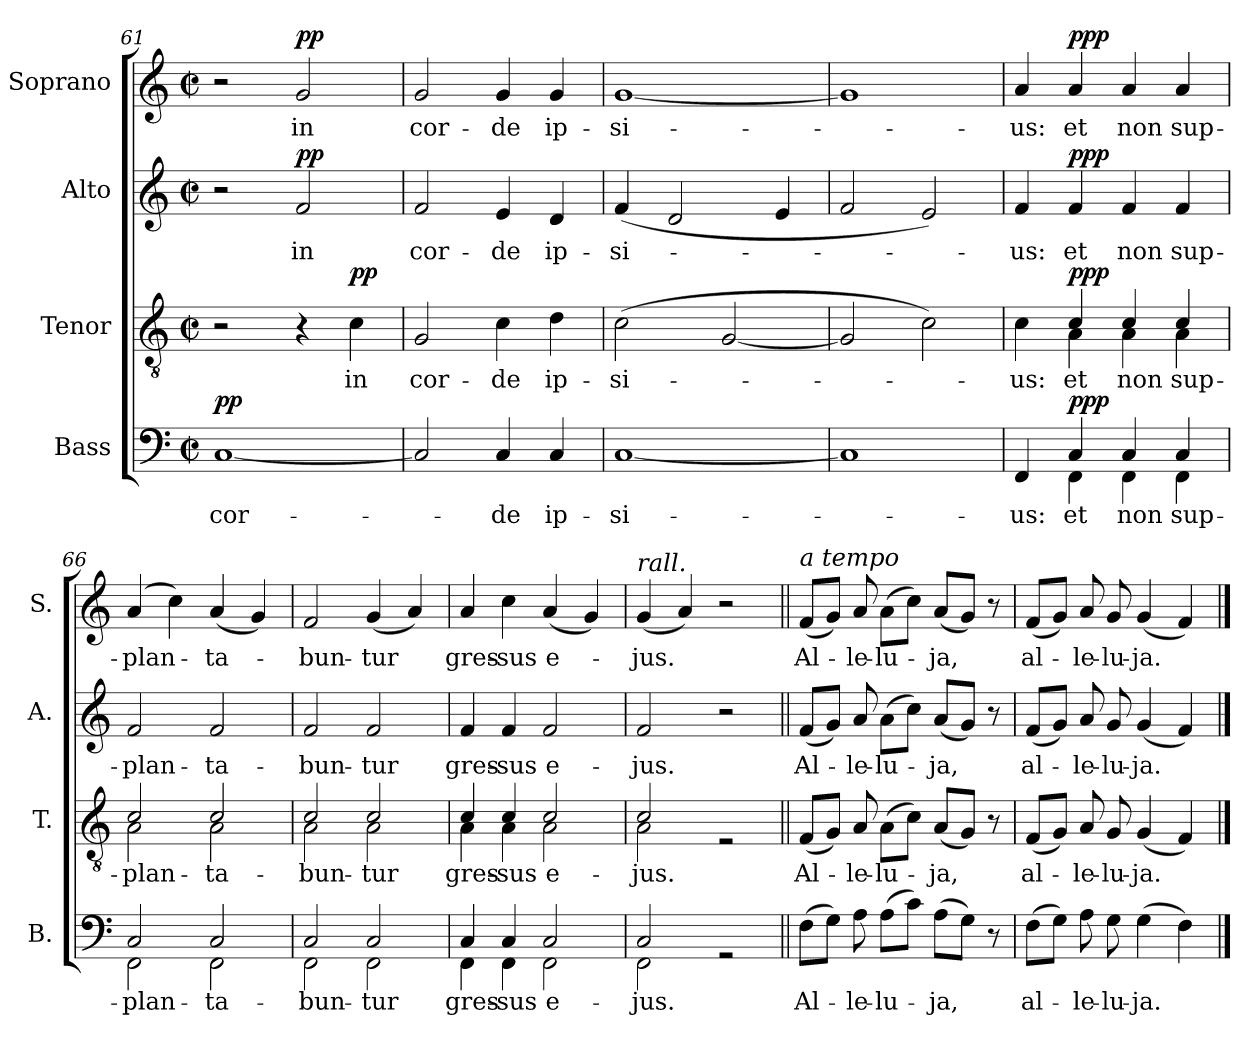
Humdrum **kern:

**kern	**text	**dynam	**kern	**text	**dynam	**kern	**text	**dynam	**kern	**text	**dynam
*part4	*part4	*part4	*part3	*part3	*part3	*part2	*part2	*part2	*part1	*part1	*part1
*staff4	*staff4	*staff4	*staff3	*staff3	*staff3	*staff2	*staff2	*staff2	*staff1	*staff1	*staff1
*I"Bass	*	*	*I"Tenor	*	*	*I"Alto	*	*	*I"Soprano	*	*
*I'B.	*	*	*I'T.	*	*	*I'A.	*	*	*I'S.	*	*
*clefF4	*	*	*clefGv2	*	*	*clefG2	*	*	*clefG2	*	*
*k[]	*	*	*k[]	*	*	*k[]	*	*	*k[]	*	*
*M2/2	*	*	*M2/2	*	*	*M2/2	*	*	*M2/2	*	*
*met(c|)	*	*	*met(c|)	*	*	*met(c|)	*	*	*met(c|)	*	*
=61	=61	=61	=61	=61	=61	=61	=61	=61	=61	=61	=61
!	!LO:LY:b	!LO:DY:a	!	!	!	!	!	!	!	!	!
[1C	cor-	pp	2r	.	.	2r	.	.	2r	.	.
!	!	!	!	!	!	!	!LO:LY:b	!LO:DY:a	!	!LO:LY:b	!LO:DY:a
.	.	.	4r	.	.	2f/	in	pp	2g/	in	pp
!	!	!	!	!LO:LY:b	!LO:DY:a	!	!	!	!	!	!
.	.	.	4c\	in	pp	.	.	.	.	.	.
=62	=62	=62	=62	=62	=62	=62	=62	=62	=62	=62	=62
!	!	!	!	!LO:LY:b	!	!	!LO:LY:b	!	!	!LO:LY:b	!
2C/]	.	.	2G/	cor-	.	2f/	cor-	.	2g/	cor-	.
!	!LO:LY:b	!	!	!LO:LY:b	!	!	!LO:LY:b	!	!	!LO:LY:b	!
4C/	-de	.	4c\	-de	.	4e/	-de	.	4g/	-de	.
!	!LO:LY:b	!	!	!LO:LY:b	!	!	!LO:LY:b	!	!	!LO:LY:b	!
4C/	ip-	.	4d\	ip-	.	4d/	ip-	.	4g/	ip-	.
=63	=63	=63	=63	=63	=63	=63	=63	=63	=63	=63	=63
!	!LO:LY:b	!	!	!LO:LY:b	!	!	!LO:LY:b	!	!	!LO:LY:b	!
[1C	-si-	.	(2c\	-si-	.	(4f/	-si-	.	[1g	-si-	.
.	.	.	.	.	.	2d/	.	.	.	.	.
.	.	.	[2G/	.	.	.	.	.	.	.	.
.	.	.	.	.	.	4e/	.	.	.	.	.
!!LO:LB:g=z
=64	=64	=64	=64	=64	=64	=64	=64	=64	=64	=64	=64
1C]	.	.	2G/]	.	.	2f/	.	.	1g]	.	.
.	.	.	2c\)	.	.	2e/)	.	.	.	.	.
=65	=65	=65	=65	=65	=65	=65	=65	=65	=65	=65	=65
!	!LO:LY:b	!	!	!LO:LY:b	!	!	!LO:LY:b	!	!	!LO:LY:b	!
*^	*	*	*^	*	*	*	*	*	*	*	*
4FF/	4ryy	-us:	.	4c\	4ryy	-us:	.	4f/	-us:	.	4a/	-us:	.
!	!	!LO:LY:b	!LO:DY:a	!	!	!LO:LY:b	!LO:DY:a	!	!LO:LY:b	!LO:DY:a	!	!LO:LY:b	!LO:DY:a
4C/	4FF\	et	ppp	4c/	4A\	et	ppp	4f/	et	ppp	4a/	et	ppp
!	!	!LO:LY:b	!	!	!	!LO:LY:b	!	!	!LO:LY:b	!	!	!LO:LY:b	!
4C/	4FF\	non	.	4c/	4A\	non	.	4f/	non	.	4a/	non	.
!	!	!LO:LY:b	!	!	!	!LO:LY:b	!	!	!LO:LY:b	!	!	!LO:LY:b	!
4C/	4FF\	sup-	.	4c/	4A\	sup-	.	4f/	sup-	.	4a/	sup-	.
=66	=66	=66	=66	=66	=66	=66	=66	=66	=66	=66	=66	=66	=66
!	!	!LO:LY:b	!	!	!	!LO:LY:b	!	!	!LO:LY:b	!	!	!LO:LY:b	!
2C/	2FF\	-plan-	.	2c/	2A\	-plan-	.	2f/	-plan-	.	(4a/	-plan-	.
.	.	.	.	.	.	.	.	.	.	.	4cc\)	.	.
!	!	!LO:LY:b	!	!	!	!LO:LY:b	!	!	!LO:LY:b	!	!	!LO:LY:b	!
2C/	2FF\	-ta-	.	2c/	2A\	-ta-	.	2f/	-ta-	.	(4a/	-ta-	.
.	.	.	.	.	.	.	.	.	.	.	4g/)	.	.
=67	=67	=67	=67	=67	=67	=67	=67	=67	=67	=67	=67	=67	=67
!	!	!LO:LY:b	!	!	!	!LO:LY:b	!	!	!LO:LY:b	!	!	!LO:LY:b	!
2C/	2FF\	-bun-	.	2c/	2A\	-bun-	.	2f/	-bun-	.	2f/	-bun-	.
!	!	!LO:LY:b	!	!	!	!LO:LY:b	!	!	!LO:LY:b	!	!	!LO:LY:b	!
2C/	2FF\	-tur	.	2c/	2A\	-tur	.	2f/	-tur	.	(4g/	-tur	.
.	.	.	.	.	.	.	.	.	.	.	4a/)	.	.
=68	=68	=68	=68	=68	=68	=68	=68	=68	=68	=68	=68	=68	=68
!	!	!LO:LY:b	!	!	!	!LO:LY:b	!	!	!LO:LY:b	!	!	!LO:LY:b	!
4C/	4FF\	gres-	.	4c/	4A\	gres-	.	4f/	gres-	.	4a/	gres-	.
!	!	!LO:LY:b	!	!	!	!LO:LY:b	!	!	!LO:LY:b	!	!	!LO:LY:b	!
4C/	4FF\	-sus	.	4c/	4A\	-sus	.	4f/	-sus	.	4cc\	-sus	.
!	!	!LO:LY:b	!	!	!	!LO:LY:b	!	!	!LO:LY:b	!	!	!LO:LY:b	!
2C/	2FF\	e-	.	2c/	2A\	e-	.	2f/	e-	.	(4a/	e-	.
.	.	.	.	.	.	.	.	.	.	.	4g/)	.	.
=69	=69	=69	=69	=69	=69	=69	=69	=69	=69	=69	=69	=69	=69
!	!	!	!	!	!	!	!	!	!	!	!LO:TX:a:i:t=rall.	!	!
!	!	!LO:LY:b	!	!	!	!LO:LY:b	!	!	!LO:LY:b	!	!	!LO:LY:b	!
2C/	2FF\	-jus.	.	2c/	2A\	-jus.	.	2f/	-jus.	.	(4g/	-jus.	.
.	.	.	.	.	.	.	.	.	.	.	4a/)	.	.
2rGG	2ryy	.	.	2rE	2ryy	.	.	2r	.	.	2r	.	.
=70||	=70||	=70||	=70||	=70||	=70||	=70||	=70||	=70||	=70||	=70||	=70||	=70||	=70||
!	!	!	!	!	!	!	!	!	!	!	!LO:TX:a:i:t=a tempo	!	!
!	!	!LO:LY:b	!	!	!	!LO:LY:b	!	!	!LO:LY:b	!	!	!LO:LY:b	!
*v	*v	*	*	*	*	*	*	*	*	*	*	*	*
*	*	*	*v	*v	*	*	*	*	*	*	*	*
(8F\L	Al-	.	(8F/L	Al-	.	(8f/L	Al-	.	(8f/L	Al-	.
8G\J)	.	.	8G/J)	.	.	8g/J)	.	.	8g/J)	.	.
!	!LO:LY:b	!	!	!LO:LY:b	!	!	!LO:LY:b	!	!	!LO:LY:b	!
8A\	-le-	.	8A/	-le-	.	8a/	-le-	.	8a/	-le-	.
!	!LO:LY:b	!	!	!LO:LY:b	!	!	!LO:LY:b	!	!	!LO:LY:b	!
(8A\L	-lu-	.	(8A\L	-lu-	.	(8a\L	-lu-	.	(8a\L	-lu-	.
8c\J)	.	.	8c\J)	.	.	8cc\J)	.	.	8cc\J)	.	.
!	!LO:LY:b	!	!	!LO:LY:b	!	!	!LO:LY:b	!	!	!LO:LY:b	!
(8A\L	-ja,	.	(8A/L	-ja,	.	(8a/L	-ja,	.	(8a/L	-ja,	.
8G\J)	.	.	8G/J)	.	.	8g/J)	.	.	8g/J)	.	.
8r	.	.	8r	.	.	8r	.	.	8r	.	.
=71	=71	=71	=71	=71	=71	=71	=71	=71	=71	=71	=71
!	!LO:LY:b	!	!	!LO:LY:b	!	!	!LO:LY:b	!	!	!LO:LY:b	!
(8F\L	al-	.	(8F/L	al-	.	(8f/L	al-	.	(8f/L	al-	.
8G\J)	.	.	8G/J)	.	.	8g/J)	.	.	8g/J)	.	.
!	!LO:LY:b	!	!	!LO:LY:b	!	!	!LO:LY:b	!	!	!LO:LY:b	!
8A\	-le-	.	8A/	-le-	.	8a/	-le-	.	8a/	-le-	.
!	!LO:LY:b	!	!	!LO:LY:b	!	!	!LO:LY:b	!	!	!LO:LY:b	!
8G\	-lu-	.	8G/	-lu-	.	8g/	-lu-	.	8g/	-lu-	.
!	!LO:LY:b	!	!	!LO:LY:b	!	!	!LO:LY:b	!	!	!LO:LY:b	!
(4G\	-ja.	.	(4G/	-ja.	.	(4g/	-ja.	.	(4g/	-ja.	.
4F\)	.	.	4F/)	.	.	4f/)	.	.	4f/)	.	.
==	==	==	==	==	==	==	==	==	==	==	==
*-	*-	*-	*-	*-	*-	*-	*-	*-	*-	*-	*-
